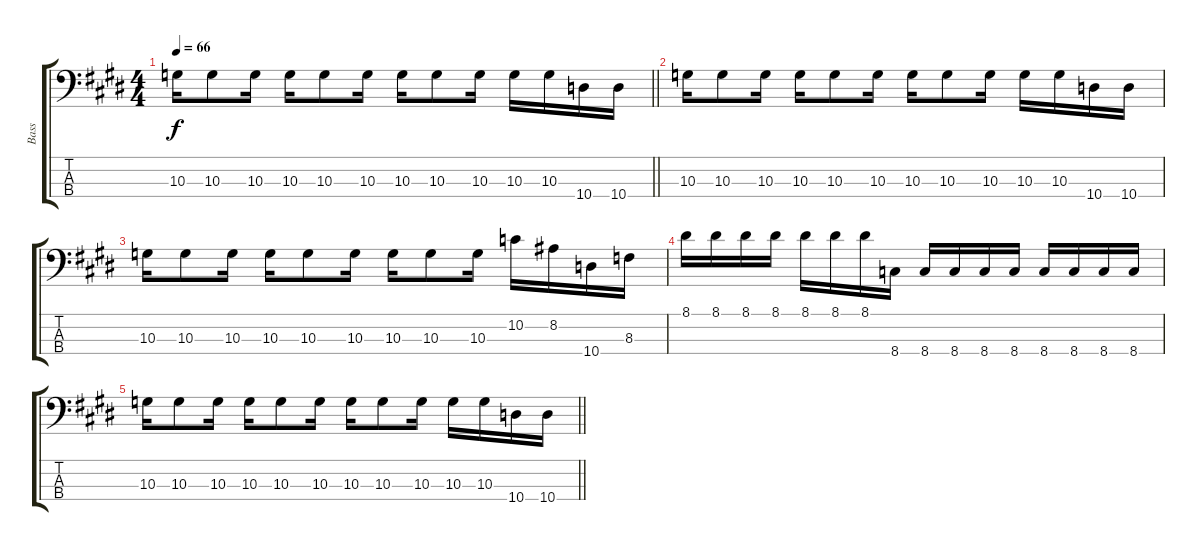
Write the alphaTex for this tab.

\track ("Bass" "Bass") {instrument fretlessbass}
\staff {score tabs}
\tuning (G2 D2 A1 E1) {hide}
\ts (4 4)
\tempo 66
\clef f4
\barLineRight lightlight
\ks e
10.3.16{dy f} 10.3.8 10.3.16 10.3.16 10.3.8 10.3.16 10.3.16 10.3.8 10.3.16 10.3.16 10.3.16 10.4.16 10.4.16 |
10.3.16{volume 0} 10.3.8 10.3.16 10.3.16 10.3.8 10.3.16 10.3.16 10.3.8 10.3.16 10.3.16 10.3.16 10.4.16 10.4.16 |
10.3.16 10.3.8 10.3.16 10.3.16 10.3.8 10.3.16 10.3.16 10.3.8 10.3.16 10.2.16 8.2.16 10.4.16 8.3.16 |
8.1.16 8.1.16 8.1.16 8.1.16 8.1.16 8.1.16 8.1.16 8.4.16 8.4.16 8.4.16 8.4.16 8.4.16 8.4.16 8.4.16 8.4.16 8.4.16 |
\barLineRight lightlight
10.3.16 10.3.8 10.3.16 10.3.16 10.3.8 10.3.16 10.3.16 10.3.8 10.3.16 10.3.16 10.3.16 10.4.16 10.4.16
